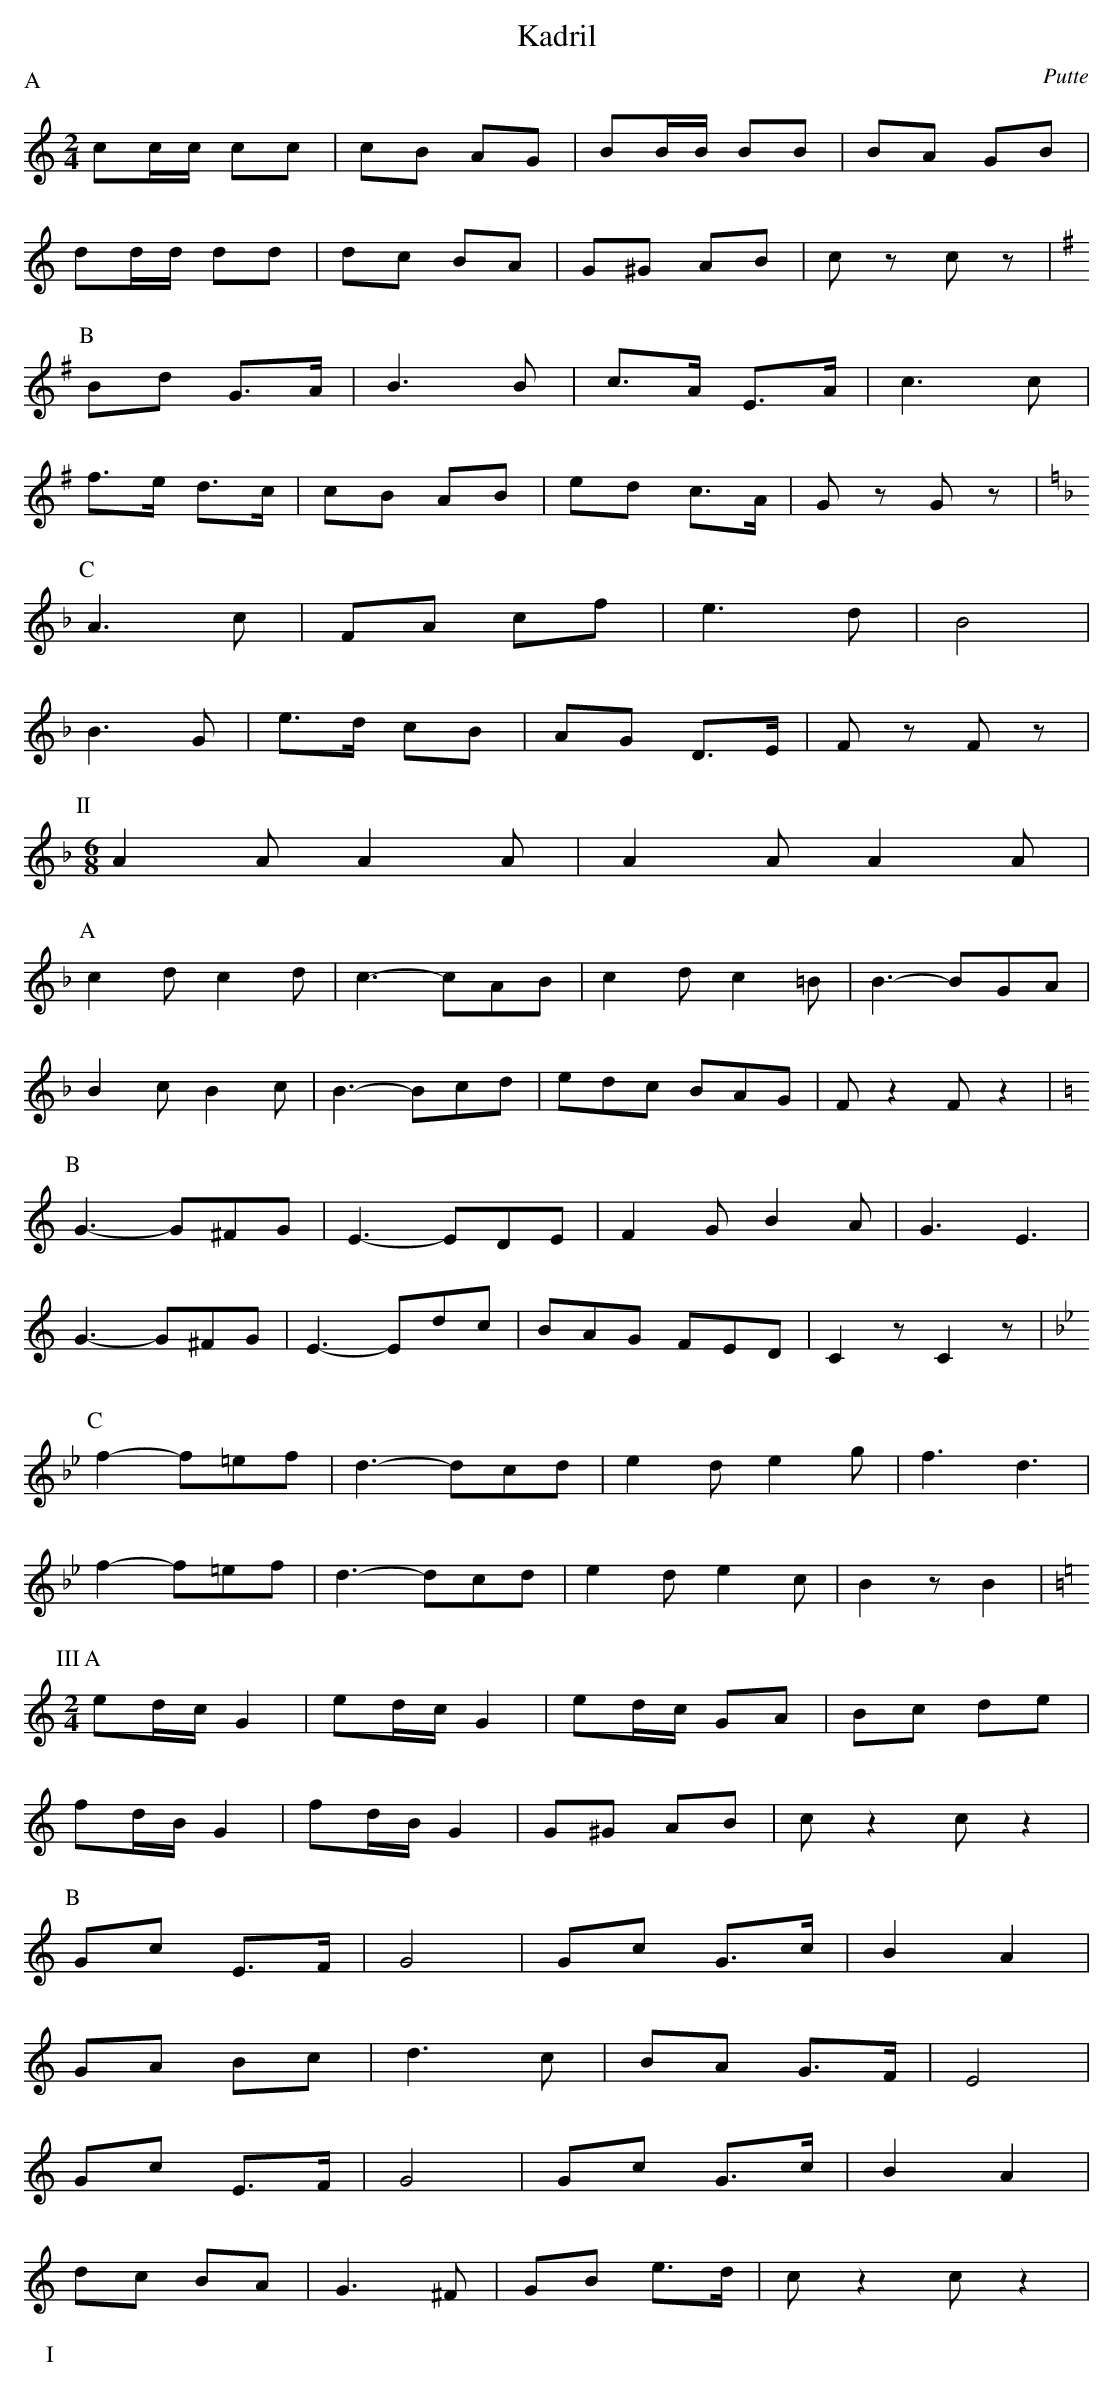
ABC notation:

X:1
T:Kadril
O:Putte
O:Vlaanderen
M:2/4
L:1/8
P:I
P:ABAC ABAC ABAC ABAC A
P:A
K:C
cc/c/ cc | cB AG | BB/B/ BB | BA GB |
dd/d/ dd | dc BA | G^G AB | c z c z |
P:B
K:G
Bd G>A | B3 B | c>A E>A | c3 c |
f>e d>c | cB AB | ed c>A | G z G z |
P:C
K:F
A3 c | FA cf | e3 d | B4 |
B3 G | e>d cB | AG D>E | F z F z |
P:II
P:ABAC ABAC ABAC ABAC A
M:6/8
A2 A A2 A | A2 A A2 A |
P:A
c2 d c2 d | c3-cAB | c2 d c2 =B | B3-BGA |
B2 c B2 c | B3-Bcd | edc BAG | F z2 F z2 |
P:B
K:C
G3-G^FG | E3-EDE | F2 G B2 A | G3 E3 |
G3-G^FG | E3-Edc | BAG FED | C2 z C2 z |
P:C
K:Bb
f2-f=ef | d3-dcd | e2 d e2 g | f3 d3 |
f2-f=ef | d3-dcd | e2 d e2 c | B2 z B2 |
P:III
M:2/4
L:1/8
K:C
P:A
ed/c/ G2 | ed/c/ G2 | ed/c/ GA | Bc de |
fd/B/ G2 | fd/B/ G2 | G^G AB | c z2 c z2 |
P:B
Gc E>F | G4 | Gc G>c | B2 A2 |
GA Bc | d3 c | BA G>F | E4 |
Gc E>F | G4 | Gc G>c | B2 A2 |
dc BA | G3 ^F | GB e>d | c z2 c z2 |
P:I
